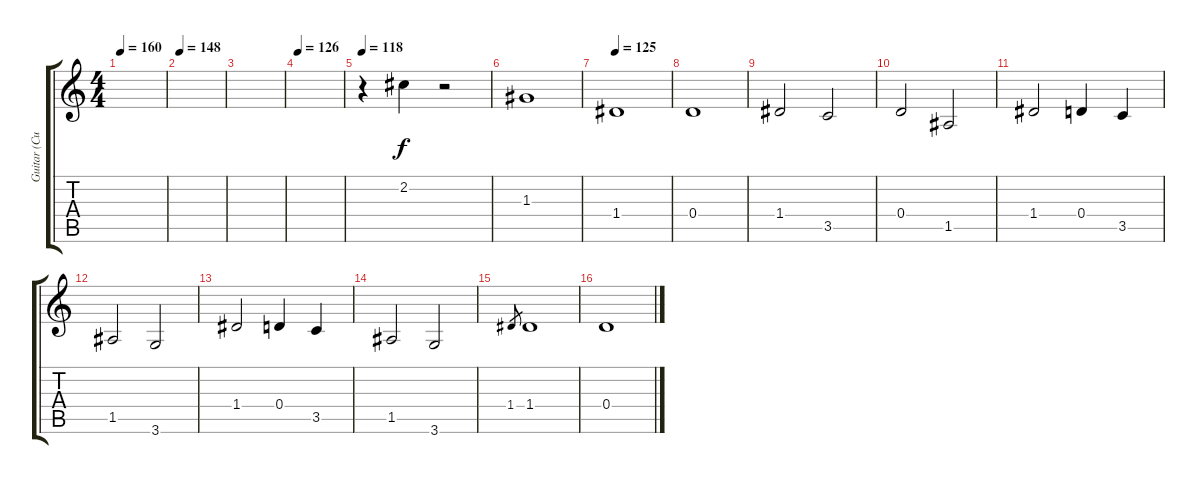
\track ("Guitar (Custom Added)" "Guitar (Cu") {instrument distortionguitar}
\staff {score tabs}
\tuning (E4 B3 G3 D3 A2 E2) {hide}
\ts (4 4)
\tempo 160
\clef g2
\ks c
|
\tempo 148
|
|
\tempo 126
|
\tempo 118
r.4 2.2.4 r.2 |
1.3.1 |
\tempo 125
1.4.1 |
0.4.1 |
1.4.2 3.5.2 |
0.4.2 1.5.2 |
1.4.2 0.4.4 3.5.4 |
1.5.2 3.6.2 |
1.4.2 0.4.4 3.5.4 |
1.5.2 3.6.2 |
1.4.8{gr} 1.4.1 |
0.4.1
